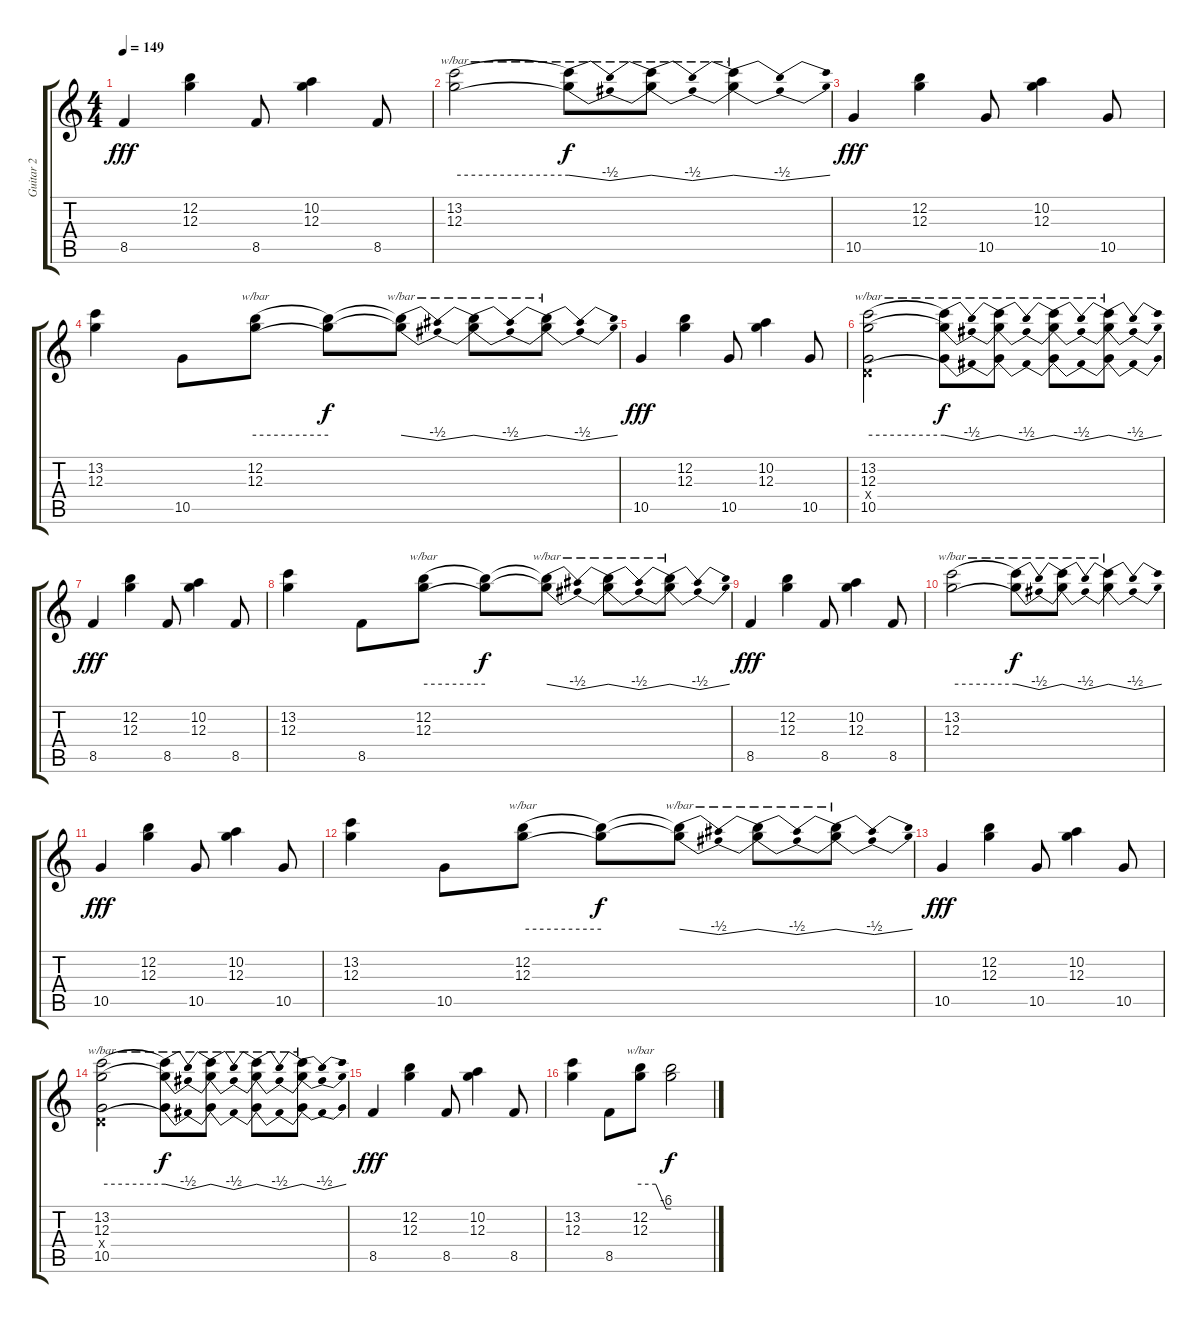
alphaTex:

\track ("Guitar 2" "Guitar 2") {instrument distortionguitar}
\staff {score tabs}
\tuning (E4 B3 G3 D3 A2 E2) {hide}
\ts (4 4)
\tempo 149
\clef g2
\ks c
8.5.4{dy fff} (12.2 12.3).4 8.5.8 (10.2 12.3).4 8.5.8 |
(13.2 12.3).2{tbe (hold default 0 0 60 0)} (13.2{t} 12.3{t}).8{tbe (dip default 0 0 30 -2 60 0) dy f} (13.2{t} 12.3{t}).8{tbe (dip default 0 0 30 -2 60 0)} (13.2{t} 12.3{t}).4{tbe (dip default 0 0 30 -2 60 0)} |
10.5.4{dy fff} (12.2 12.3).4 10.5.8 (10.2 12.3).4 10.5.8 |
(13.2 12.3).4 10.5.8 (12.2 12.3).8{tbe (hold default 0 0 60 0)} (12.2{t} 12.3{t}).8{dy f} (12.2{t} 12.3{t}).8{tbe (dip default 0 0 30 -2 60 0)} (12.2{t} 12.3{t}).8{tbe (dip default 0 0 30 -2 60 0)} (12.2{t} 12.3{t}).8{tbe (dip default 0 0 30 -2 60 0)} |
10.5.4{dy fff} (12.2 12.3).4 10.5.8 (10.2 12.3).4 10.5.8 |
(13.2 12.3 0.4{x} 10.5).2{tbe (hold default 0 0 60 0)} (13.2{t} 12.3{t} 10.5{t}).8{tbe (dip default 0 0 30 -2 60 0) dy f} (13.2{t} 12.3{t} 10.5{t}).8{tbe (dip default 0 0 30 -2 60 0)} (13.2{t} 12.3{t} 10.5{t}).8{tbe (dip default 0 0 30 -2 60 0)} (13.2{t} 12.3{t} 10.5{t}).8{tbe (dip default 0 0 30 -2 60 0)} |
8.5.4{dy fff} (12.2 12.3).4 8.5.8 (10.2 12.3).4 8.5.8 |
(13.2 12.3).4 8.5.8 (12.2 12.3).8{tbe (hold default 0 0 60 0)} (12.2{t} 12.3{t}).8{dy f} (12.2{t} 12.3{t}).8{tbe (dip default 0 0 30 -2 60 0)} (12.2{t} 12.3{t}).8{tbe (dip default 0 0 30 -2 60 0)} (12.2{t} 12.3{t}).8{tbe (dip default 0 0 30 -2 60 0)} |
8.5.4{dy fff} (12.2 12.3).4 8.5.8 (10.2 12.3).4 8.5.8 |
(13.2 12.3).2{tbe (hold default 0 0 60 0)} (13.2{t} 12.3{t}).8{tbe (dip default 0 0 30 -2 60 0) dy f} (13.2{t} 12.3{t}).8{tbe (dip default 0 0 30 -2 60 0)} (13.2{t} 12.3{t}).4{tbe (dip default 0 0 30 -2 60 0)} |
10.5.4{dy fff} (12.2 12.3).4 10.5.8 (10.2 12.3).4 10.5.8 |
(13.2 12.3).4 10.5.8 (12.2 12.3).8{tbe (hold default 0 0 60 0)} (12.2{t} 12.3{t}).8{dy f} (12.2{t} 12.3{t}).8{tbe (dip default 0 0 30 -2 60 0)} (12.2{t} 12.3{t}).8{tbe (dip default 0 0 30 -2 60 0)} (12.2{t} 12.3{t}).8{tbe (dip default 0 0 30 -2 60 0)} |
10.5.4{dy fff} (12.2 12.3).4 10.5.8 (10.2 12.3).4 10.5.8 |
(13.2 12.3 0.4{x} 10.5).2{tbe (hold default 0 0 60 0)} (13.2{t} 12.3{t} 10.5{t}).8{tbe (dip default 0 0 30 -2 60 0) dy f} (13.2{t} 12.3{t} 10.5{t}).8{tbe (dip default 0 0 30 -2 60 0)} (13.2{t} 12.3{t} 10.5{t}).8{tbe (dip default 0 0 30 -2 60 0)} (13.2{t} 12.3{t} 10.5{t}).8{tbe (dip default 0 0 30 -2 60 0)} |
8.5.4{dy fff} (12.2 12.3).4 8.5.8 (10.2 12.3).4 8.5.8 |
(13.2 12.3).4 8.5.8 (12.2 12.3).8{tbe (custom default 0 0 30 0 50 -24 60 -24)} (12.2{t} 12.3{t}).2{dy f}
